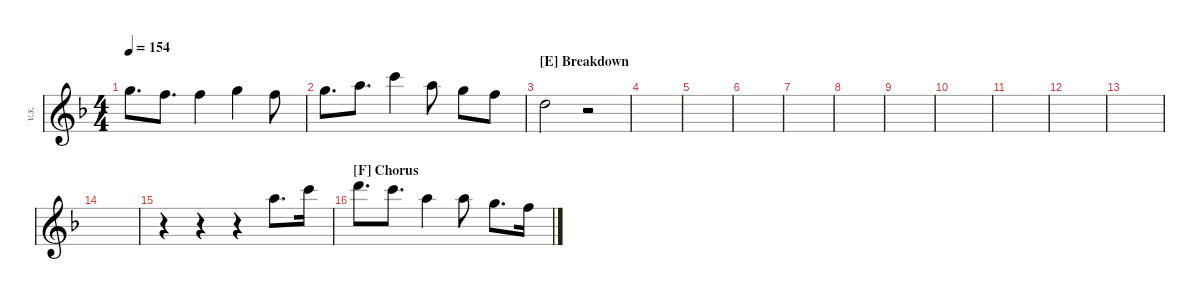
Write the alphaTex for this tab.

\defaultSystemsLayout 4
\hideDynamics
\bracketExtendMode nobrackets
\otherSystemsTrackNameOrientation horizontal
\track ("Vocal Soon" "v.s.") {instrument distortionguitar}
\staff {score}
\tuning (D4 A3 F3 C3 G2 C2)
\ts (4 4)
\tempo 154
\clef g2
\ks dminor
5.1{acc forcenatural}.8{d dy mf beam Down} 3.1{acc forcenatural}.8{d beam Down} 3.1{acc forcenatural}.4{beam Down} 5.1{acc forcenatural}.4{beam Down} 3.1{acc forcenatural}.8{beam Down} |
5.1{acc forcenatural}.8{d beam Down} 7.1{acc forcenatural}.8{d beam Down} 10.1{acc forcenatural}.4{beam Down} 7.1{acc forcenatural}.8{beam Down} 5.1{acc forcenatural}.8{beam Down} 3.1{acc forcenatural}.8{beam Down} |
\section ("E" "Breakdown")
0.1{acc forcenatural}.2{beam Down} r.2{beam Down} |
|
|
|
|
|
|
|
|
|
|
|
r.4{beam Down} r.4{beam Down} r.4{beam Down} 7.1{acc forcenatural}.8{d beam Down} 10.1{acc forcenatural}.16{beam Down} |
\section ("F" "Chorus")
12.1{acc forcenatural}.8{d beam Down} 10.1{acc forcenatural}.8{d beam Down} 7.1{acc forcenatural}.4{beam Down} 7.1{acc forcenatural}.8{beam Down} 5.1{acc forcenatural}.8{d beam Down} 3.1{acc forcenatural}.16{beam Down}
